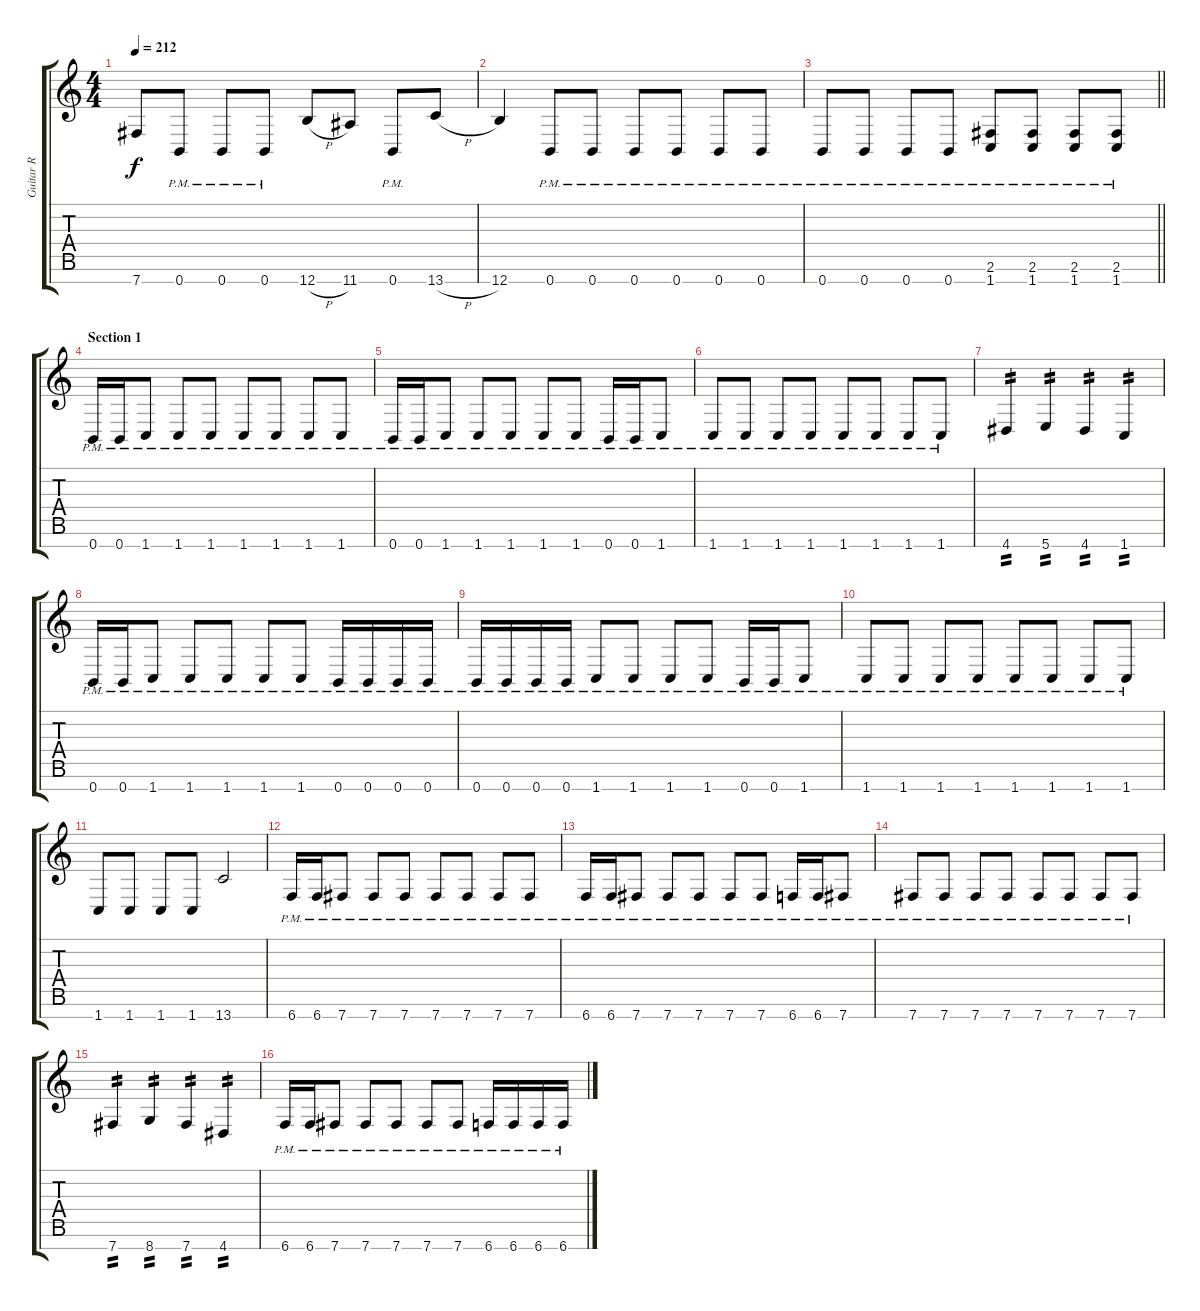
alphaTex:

\track ("Guitar R" "Guitar R") {instrument overdrivenguitar}
\staff {score tabs}
\tuning (E4 B3 G3 D3 A2 E2 B1) {hide}
\ts (4 4)
\tempo 212
\clef g2
\ks c
7.7.8{dy f} 0.7{pm}.8 0.7{pm}.8 0.7{pm}.8 12.7{h}.8 11.7.8 0.7{pm}.8 13.7{h}.8 |
12.7.4 0.7{pm}.8 0.7{pm}.8 0.7{pm}.8 0.7{pm}.8 0.7{pm}.8 0.7{pm}.8 |
\barLineRight lightlight
0.7{pm}.8 0.7{pm}.8 0.7{pm}.8 0.7{pm}.8 (2.6{pm} 1.7{pm}).8 (2.6{pm} 1.7{pm}).8 (2.6{pm} 1.7{pm}).8 (2.6{pm} 1.7{pm}).8 |
\section ("" "Section 1")
0.7{pm}.16 0.7{pm}.16 1.7{pm}.8 1.7{pm}.8 1.7{pm}.8 1.7{pm}.8 1.7{pm}.8 1.7{pm}.8 1.7{pm}.8 |
0.7{pm}.16 0.7{pm}.16 1.7{pm}.8 1.7{pm}.8 1.7{pm}.8 1.7{pm}.8 1.7{pm}.8 0.7{pm}.16 0.7{pm}.16 1.7{pm}.8 |
1.7{pm}.8 1.7{pm}.8 1.7{pm}.8 1.7{pm}.8 1.7{pm}.8 1.7{pm}.8 1.7{pm}.8 1.7{pm}.8 |
4.7.4{tp 2} 5.7.4{tp 2} 4.7.4{tp 2} 1.7.4{tp 2} |
0.7{pm}.16 0.7{pm}.16 1.7{pm}.8 1.7{pm}.8 1.7{pm}.8 1.7{pm}.8 1.7{pm}.8 0.7{pm}.16 0.7{pm}.16 0.7{pm}.16 0.7{pm}.16 |
0.7{pm}.16 0.7{pm}.16 0.7{pm}.16 0.7{pm}.16 1.7{pm}.8 1.7{pm}.8 1.7{pm}.8 1.7{pm}.8 0.7{pm}.16 0.7{pm}.16 1.7{pm}.8 |
1.7{pm}.8 1.7{pm}.8 1.7{pm}.8 1.7{pm}.8 1.7{pm}.8 1.7{pm}.8 1.7{pm}.8 1.7{pm}.8 |
1.7.8 1.7.8 1.7.8 1.7.8 13.7.2 |
6.7{pm}.16 6.7{pm}.16 7.7{pm}.8 7.7{pm}.8 7.7{pm}.8 7.7{pm}.8 7.7{pm}.8 7.7{pm}.8 7.7{pm}.8 |
6.7{pm}.16 6.7{pm}.16 7.7{pm}.8 7.7{pm}.8 7.7{pm}.8 7.7{pm}.8 7.7{pm}.8 6.7{pm}.16 6.7{pm}.16 7.7{pm}.8 |
7.7{pm}.8 7.7{pm}.8 7.7{pm}.8 7.7{pm}.8 7.7{pm}.8 7.7{pm}.8 7.7{pm}.8 7.7{pm}.8 |
7.7.4{tp 2} 8.7.4{tp 2} 7.7.4{tp 2} 4.7.4{tp 2} |
6.7{pm}.16 6.7{pm}.16 7.7{pm}.8 7.7{pm}.8 7.7{pm}.8 7.7{pm}.8 7.7{pm}.8 6.7{pm}.16 6.7{pm}.16 6.7{pm}.16 6.7{pm}.16
